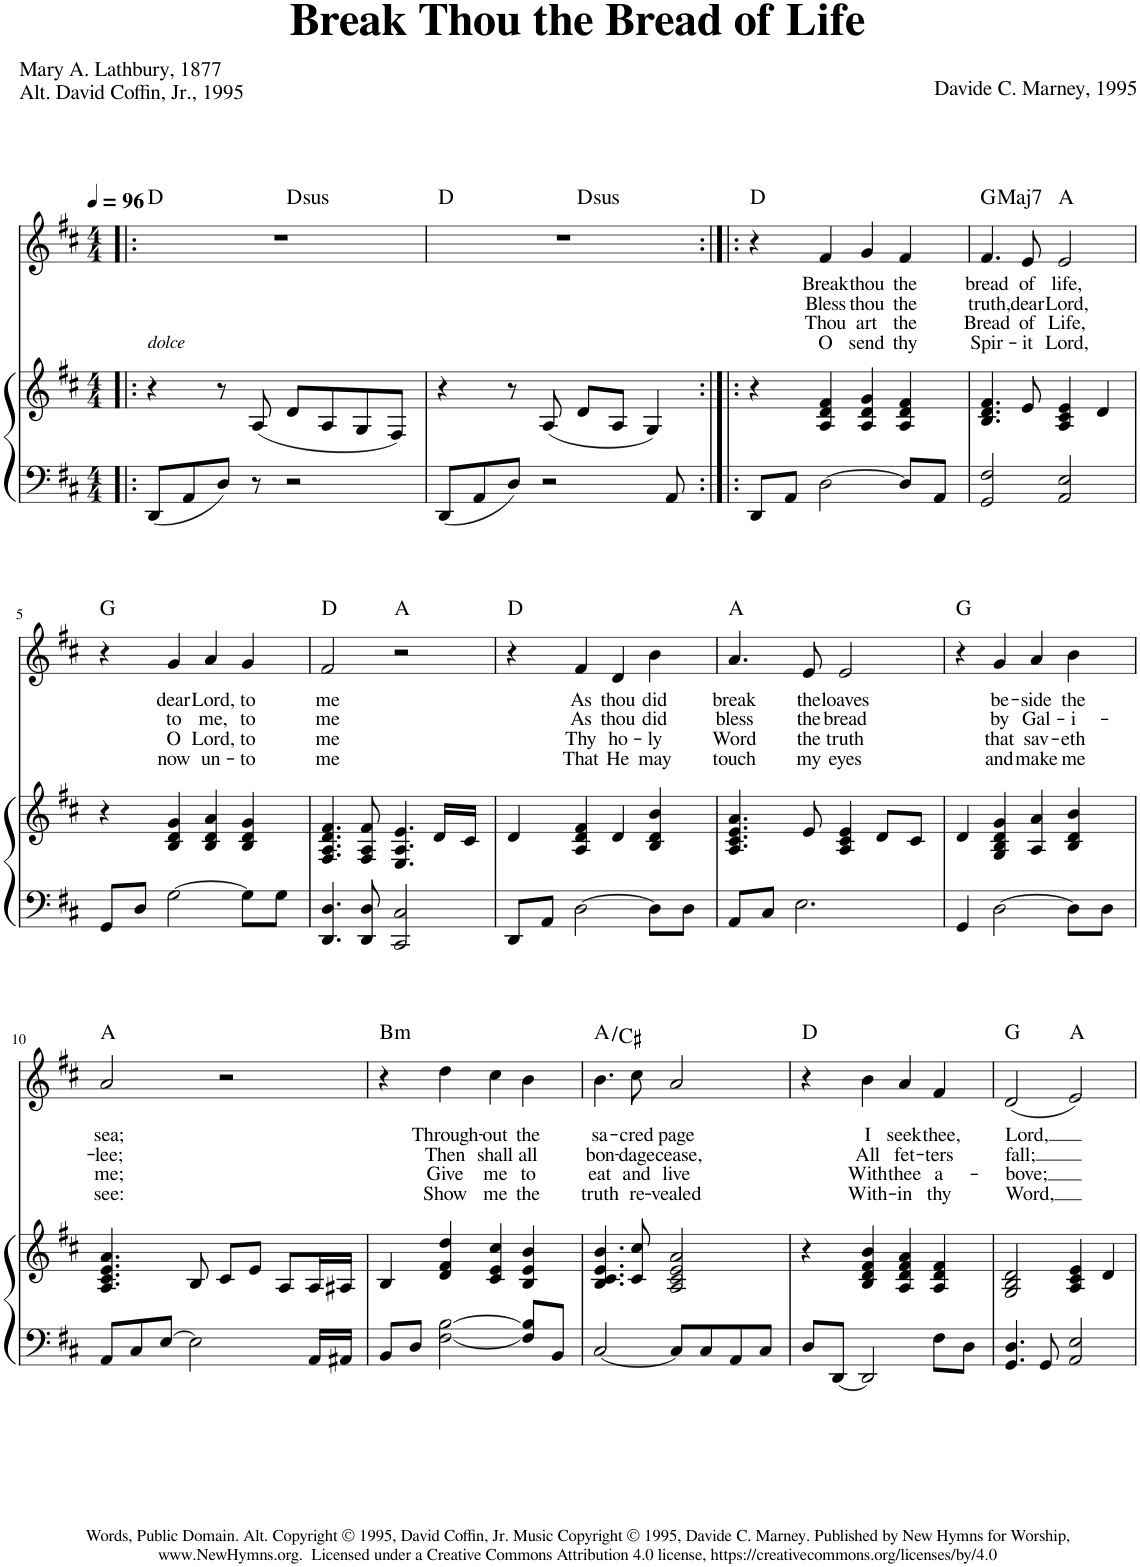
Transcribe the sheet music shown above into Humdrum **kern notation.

**kern	**kern	**kern	**text	**text	**text	**text	**harte
*part2	*part2	*part1	*part1	*part1	*part1	*part1	*part1
*staff3	*staff2	*staff1	*staff1	*staff1	*staff1	*staff1	*
*I"Piano	*	*I"Voice	*	*	*	*	*
*I'Pno	*	*I'V	*	*	*	*	*
*clefF4	*clefG2	*clefG2	*	*	*	*	*
*k[f#c#]	*k[f#c#]	*k[f#c#]	*	*	*	*	*
*D:	*D:	*D:	*	*	*	*	*
*M4/4	*M4/4	*M4/4	*	*	*	*	*
*MM96	*MM96	*MM96	*	*	*	*	*
=1!|:	=1!|:	=1!|:	=1!|:	=1!|:	=1!|:	=1!|:	=1!|:
!	!LO:TX:a:i:t=dolce	!	!	!	!	!	!
*	*	*^	*	*	*	*	*
8DD/L	4r	1r	2ryy	.	.	.	.	D:maj
8AA/	.	.	.	.	.	.	.	.
8D/J	8r	.	.	.	.	.	.	.
8r	(8A/	.	.	.	.	.	.	.
!	!	!	!	!	!	!	!	!LO:H:kt=sus
2r	8d/L	.	2ryy	.	.	.	.	D:sus4
.	8A/	.	.	.	.	.	.	.
.	8G/	.	.	.	.	.	.	.
.	8F#/J)	.	.	.	.	.	.	.
=2	=2	=2	=2	=2	=2	=2	=2	=2
8DD/L	4r	1r	2ryy	.	.	.	.	D:maj
8AA/	.	.	.	.	.	.	.	.
8D/J	8r	.	.	.	.	.	.	.
2r	(8A/	.	.	.	.	.	.	.
!	!	!	!	!	!	!	!	!LO:H:kt=sus
.	8d/L	.	2ryy	.	.	.	.	D:sus4
.	8A/J	.	.	.	.	.	.	.
.	4G/)	.	.	.	.	.	.	.
8AA/	.	.	.	.	.	.	.	.
*	*	*v	*v	*	*	*	*	*
=3:|!|:	=3:|!|:	=3:|!|:	=3:|!|:	=3:|!|:	=3:|!|:	=3:|!|:	=3:|!|:
8DD/L	4r	4r	.	.	.	.	D:maj
8AA/J	.	.	.	.	.	.	.
!	!	!	!LO:LY:b	!LO:LY:b	!LO:LY:b	!LO:LY:b	!
[2D\	4A/ 4d/ 4f#/	4f#/	-Break	-Bless	-Thou	-O	.
!	!	!	!LO:LY:b	!LO:LY:b	!LO:LY:b	!LO:LY:b	!
.	4A/ 4d/ 4g/	4g/	-thou	-thou	-art	-send	.
!	!	!	!LO:LY:b	!LO:LY:b	!LO:LY:b	!LO:LY:b	!
8D/L]	4A/ 4d/ 4f#/	4f#/	-the	-the	-the	-thy	.
8AA/J	.	.	.	.	.	.	.
=4	=4	=4	=4	=4	=4	=4	=4
!	!	!	!LO:LY:b	!LO:LY:b	!LO:LY:b	!LO:LY:b	!LO:H:kt=Maj7
2GG/ 2F#/	4.B/ 4.d/ 4.f#/	4.f#/	-bread	-truth,	-Bread	-Spir-	G:maj7
!	!	!	!LO:LY:b	!LO:LY:b	!LO:LY:b	!LO:LY:b	!
.	8e/	8e/	-of	-dear	-of	-it	.
!	!	!	!LO:LY:b	!LO:LY:b	!LO:LY:b	!LO:LY:b	!
2AA/ 2E/	4A/ 4c#/ 4e/	2e/	-life,	-Lord,	-Life,	-Lord,	A:maj
.	4d/	.	.	.	.	.	.
!!LO:LB:g=z
=5	=5	=5	=5	=5	=5	=5	=5
8GG/L	4r	4r	.	.	.	.	G:maj
8D/J	.	.	.	.	.	.	.
!	!	!	!LO:LY:b	!LO:LY:b	!LO:LY:b	!LO:LY:b	!
[2G\	4B/ 4d/ 4g/	4g/	-dear	-to	-O	-now	.
!	!	!	!LO:LY:b	!LO:LY:b	!LO:LY:b	!LO:LY:b	!
.	4B/ 4d/ 4a/	4a/	-Lord,	-me,	-Lord,	-un-	.
!	!	!	!LO:LY:b	!LO:LY:b	!LO:LY:b	!LO:LY:b	!
8G\L]	4B/ 4d/ 4g/	4g/	-to	-to	-to	-to	.
8G\J	.	.	.	.	.	.	.
=6	=6	=6	=6	=6	=6	=6	=6
!	!	!	!LO:LY:b	!LO:LY:b	!LO:LY:b	!LO:LY:b	!
4.DD/ 4.D/	4.F#/ 4.A/ 4.d/ 4.f#/	2f#/	-me	-me	-me	-me	D:maj
8DD/ 8D/	8F#/ 8A/ 8f#/	.	.	.	.	.	.
2CC#/ 2C#/	4.E/ 4.A/ 4.e/	2r	.	.	.	.	A:maj
.	16d/LL	.	.	.	.	.	.
.	16c#/JJ	.	.	.	.	.	.
=7	=7	=7	=7	=7	=7	=7	=7
8DD/L	4d/	4r	.	.	.	.	D:maj
8AA/J	.	.	.	.	.	.	.
!	!	!	!LO:LY:b	!LO:LY:b	!LO:LY:b	!LO:LY:b	!
[2D\	4A/ 4d/ 4f#/	4f#/	-As	-As	-Thy	-That	.
!	!	!	!LO:LY:b	!LO:LY:b	!LO:LY:b	!LO:LY:b	!
.	4d/	4d/	-thou	-thou	-ho-	-He	.
!	!	!	!LO:LY:b	!LO:LY:b	!LO:LY:b	!LO:LY:b	!
8D\L]	4B/ 4d/ 4b/	4b\	-did	-did	-ly	-may	.
8D\J	.	.	.	.	.	.	.
=8	=8	=8	=8	=8	=8	=8	=8
!	!	!	!LO:LY:b	!LO:LY:b	!LO:LY:b	!LO:LY:b	!
8AA/L	4.A/ 4.c#/ 4.e/ 4.a/	4.a/	-break	-bless	-Word	-touch	A:maj
8C#/J	.	.	.	.	.	.	.
2.E\	.	.	.	.	.	.	.
!	!	!	!LO:LY:b	!LO:LY:b	!LO:LY:b	!LO:LY:b	!
.	8e/	8e/	-the	-the	-the	-my	.
!	!	!	!LO:LY:b	!LO:LY:b	!LO:LY:b	!LO:LY:b	!
.	4A/ 4c#/ 4e/	2e/	-loaves	-bread	-truth	-eyes	.
.	8d/L	.	.	.	.	.	.
.	8c#/J	.	.	.	.	.	.
=9	=9	=9	=9	=9	=9	=9	=9
4GG/	4d/	4r	.	.	.	.	G:maj
!	!	!	!LO:LY:b	!LO:LY:b	!LO:LY:b	!LO:LY:b	!
[2D\	4G/ 4B/ 4d/ 4g/	4g/	-be-	-by	-that	-and	.
!	!	!	!LO:LY:b	!LO:LY:b	!LO:LY:b	!LO:LY:b	!
.	4A/ 4a/	4a/	-side	-Gal-	-sav-	-make	.
!	!	!	!LO:LY:b	!LO:LY:b	!LO:LY:b	!LO:LY:b	!
8D\L]	4B/ 4d/ 4b/	4b\	-the	-i-	-eth	-me	.
8D\J	.	.	.	.	.	.	.
!!LO:LB:g=z
=10	=10	=10	=10	=10	=10	=10	=10
!	!	!	!LO:LY:b	!LO:LY:b	!LO:LY:b	!LO:LY:b	!
8AA/L	4.A/ 4.c#/ 4.e/ 4.a/	2a/	-sea;	-lee;	-me;	-see:	A:maj
8C#/	.	.	.	.	.	.	.
[8E/J	.	.	.	.	.	.	.
2E\]	8B/	.	.	.	.	.	.
.	8c#/L	2r	.	.	.	.	.
.	8e/J	.	.	.	.	.	.
.	8A/L	.	.	.	.	.	.
16AA/LL	16A/L	.	.	.	.	.	.
16AA#X/JJ	16A#X/JJ	.	.	.	.	.	.
=11	=11	=11	=11	=11	=11	=11	=11
!	!	!	!	!	!	!	!LO:H:kt=m
8BB/L	4B/	4r	.	.	.	.	B:min
8D/J	.	.	.	.	.	.	.
!	!	!	!LO:LY:b	!LO:LY:b	!LO:LY:b	!LO:LY:b	!
[2F#\ [2B\	4d/ 4f#/ 4dd/	4dd\	-Through-	-Then	-Give	-Show	.
!	!	!	!LO:LY:b	!LO:LY:b	!LO:LY:b	!LO:LY:b	!
.	4c#/ 4e/ 4cc#/	4cc#\	-out	-shall	-me	-me	.
!	!	!	!LO:LY:b	!LO:LY:b	!LO:LY:b	!LO:LY:b	!
8F#/] 8B/]L	4B/ 4e/ 4b/	4b\	-the	-all	-to	-the	.
8BB/J	.	.	.	.	.	.	.
=12	=12	=12	=12	=12	=12	=12	=12
!	!	!	!LO:LY:b	!LO:LY:b	!LO:LY:b	!LO:LY:b	!
[2C#/	4.B/ 4.c#/ 4.e/ 4.b/	4.b\	-sa-	-bon-	-eat	-truth	A:maj/3
!	!	!	!LO:LY:b	!LO:LY:b	!LO:LY:b	!LO:LY:b	!
.	8c#/ 8cc#/	8cc#\	-cred	-dage	-and	-re-	.
!	!	!	!LO:LY:b	!LO:LY:b	!LO:LY:b	!LO:LY:b	!
8C#/L]	2A/ 2c#/ 2e/ 2a/	2a/	-page	-cease,	-live	-vealed	.
8C#/	.	.	.	.	.	.	.
8AA/	.	.	.	.	.	.	.
8C#/J	.	.	.	.	.	.	.
=13	=13	=13	=13	=13	=13	=13	=13
8D/L	4r	4r	.	.	.	.	D:maj
[8DD/J	.	.	.	.	.	.	.
!	!	!	!LO:LY:b	!LO:LY:b	!LO:LY:b	!LO:LY:b	!
2DD/]	4B/ 4d/ 4f#/ 4b/	4b\	-I	-All	-With	-With-	.
!	!	!	!LO:LY:b	!LO:LY:b	!LO:LY:b	!LO:LY:b	!
.	4A/ 4d/ 4f#/ 4a/	4a/	-seek	-fet-	-thee	-in	.
!	!	!	!LO:LY:b	!LO:LY:b	!LO:LY:b	!LO:LY:b	!
8F#\L	4A/ 4d/ 4f#/	4f#/	-thee,	-ters	-a-	-thy	.
8D\J	.	.	.	.	.	.	.
=14	=14	=14	=14	=14	=14	=14	=14
!	!	!	!LO:LY:b	!LO:LY:b	!LO:LY:b	!LO:LY:b	!
4.GG/ 4.D/	2G/ 2B/ 2d/	(2d/	Lord,	-fall;	-bove;	-Word,	G:maj
8GG/	.	.	.	.	.	.	.
2AA/ 2E/	4A/ 4c#/ 4e/	2e/)	.	.	.	.	A:maj
.	4d/	.	.	.	.	.	.
=	=	=	=	=	=	=	=
*-	*-	*-	*-	*-	*-	*-	*-
